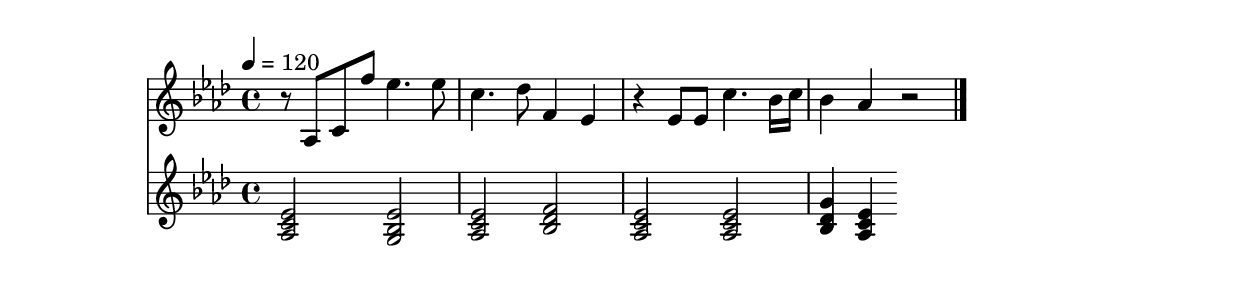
\version "2.18.2" % 3 4 5 3
\score {

       \relative c' {
         <<
           \new Staff {
	       \clef "treble"
               \time 4/4
               \key aes \major
	       \tempo 4=120
	       
               r8 aes c f' ees4. ees8 | c4. des8 f,4 ees |
               r4 ees8 ees c'4. bes16 c | bes4 aes r2 \bar "|."
	       }
	   \new Staff {
               \key aes \major
	       
	       <aes, c ees>2 <g bes ees> | <aes c ees> <bes des f> | % 1512 or 1514
	       <aes c ees> <aes c ees> | <bes des g>4 <aes c ees> % 1171
	       
	       }
	 >>
	 }
       \layout {}
       \midi {}
}




